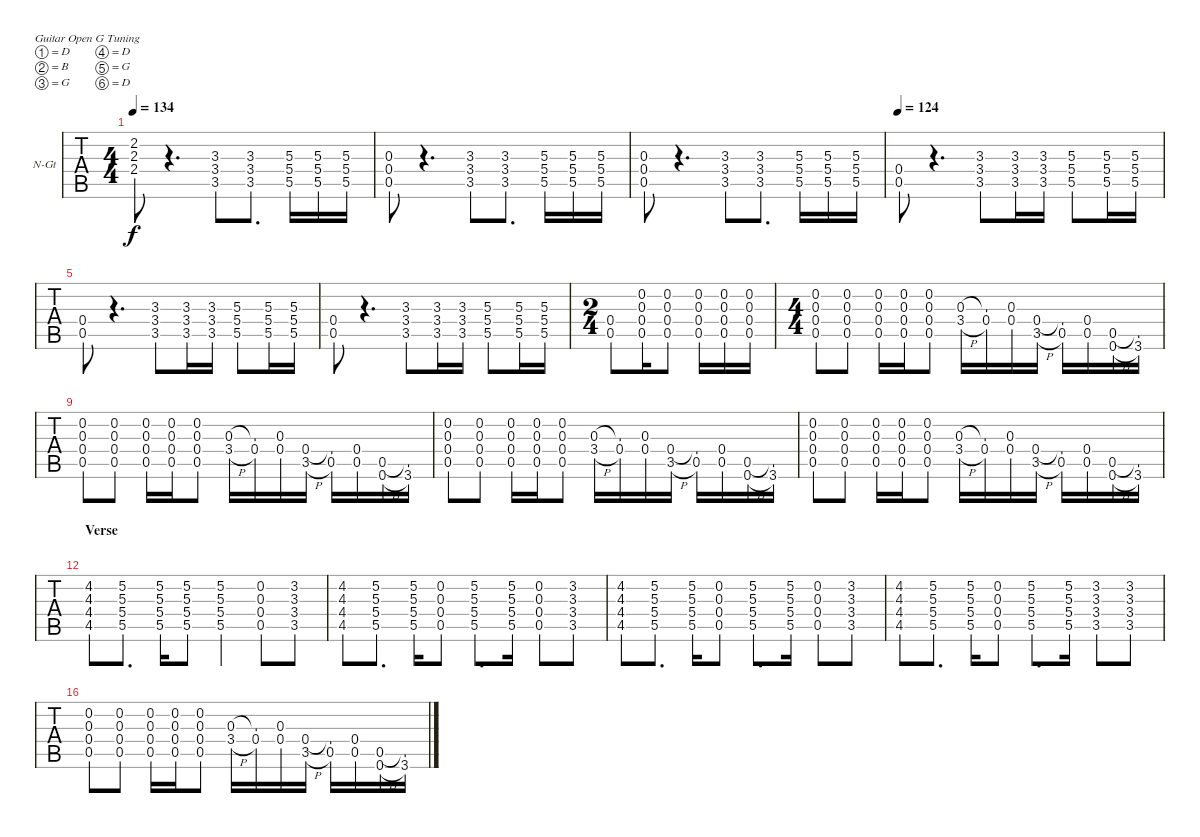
\bracketExtendMode nobrackets
\firstSystemTrackNameOrientation horizontal
\otherSystemsTrackNameOrientation horizontal
\defaultBarNumberDisplay FirstOfSystem
\track ("Guitar" "N-Gt") {instrument acousticguitarnylon}
\staff {tabs}
\tuning (D4 B3 G3 D3 G2 D2)
\ts (4 4)
\tempo 134
\clef g2
\ks f
(2.2 2.3 2.4).8{dy f} r.4{d} (3.3 3.4 3.5).8 (3.3 3.4 3.5).8{d} (5.3 5.5 5.4).16 (5.3 5.4 5.5).16 (5.3 5.5 5.4).16 |
(0.3 0.4 0.5).8 r.4{d} (3.3 3.4 3.5).8 (3.3 3.4 3.5).8{d} (5.3 5.5 5.4).16 (5.3 5.4 5.5).16 (5.3 5.5 5.4).16 |
(0.3 0.4 0.5).8 r.4{d} (3.3 3.4 3.5).8 (3.3 3.4 3.5).8{d} (5.3 5.5 5.4).16 (5.3 5.4 5.5).16 (5.3 5.5 5.4).16 |
\tempo 124
(0.4 0.5).8 r.4{d} (3.3 3.4 3.5).8 (3.3 3.4 3.5).16 (3.3 3.4 3.5).16 (5.3 5.4 5.5).8 (5.3 5.4 5.5).16 (5.3 5.4 5.5).16 |
(0.4 0.5).8 r.4{d} (3.3 3.4 3.5).8 (3.3 3.4 3.5).16 (3.3 3.4 3.5).16 (5.3 5.4 5.5).8 (5.3 5.4 5.5).16 (5.3 5.4 5.5).16 |
(0.4 0.5).8 r.4{d} (3.3 3.4 3.5).8 (3.3 3.4 3.5).16 (3.3 3.4 3.5).16 (5.3 5.4 5.5).8 (5.3 5.4 5.5).16 (5.3 5.4 5.5).16 |
\ts (2 4)
(0.4 0.5).8 (0.2 0.3 0.4 0.5).16 (0.2 0.3 0.4 0.5).8 (0.2 0.3 0.4 0.5).16 (0.2 0.3 0.4 0.5).16 (0.2 0.3 0.4 0.5).16 |
\ts (4 4)
(0.2 0.3 0.4 0.5).8 (0.2 0.3 0.4 0.5).8 (0.2 0.3 0.4 0.5).16 (0.2 0.3 0.4 0.5).16 (0.2 0.3 0.4 0.5).8 (0.3 3.4{h ac}).16 (0.3{t} 0.4{ac}).16 (0.3 0.4{ac}).16 (0.4 3.5{h ac}).16 (0.4{t} 0.5{ac}).16 (0.4 0.5{ac}).16 (0.5 0.6{h ac}).16 (0.5{t} 3.6{ac}).16 |
(0.2 0.3 0.4 0.5).8 (0.2 0.3 0.4 0.5).8 (0.2 0.3 0.4 0.5).16 (0.2 0.3 0.4 0.5).16 (0.2 0.3 0.4 0.5).8 (0.3 3.4{h ac}).16 (0.3{t} 0.4{ac}).16 (0.3 0.4{ac}).16 (0.4 3.5{h ac}).16 (0.4{t} 0.5{ac}).16 (0.4 0.5{ac}).16 (0.5 0.6{h ac}).16 (0.5{t} 3.6{ac}).16 |
(0.2 0.3 0.4 0.5).8 (0.2 0.3 0.4 0.5).8 (0.2 0.3 0.4 0.5).16 (0.2 0.3 0.4 0.5).16 (0.2 0.3 0.4 0.5).8 (0.3 3.4{h ac}).16 (0.3{t} 0.4{ac}).16 (0.3 0.4{ac}).16 (0.4 3.5{h ac}).16 (0.4{t} 0.5{ac}).16 (0.4 0.5{ac}).16 (0.5 0.6{h ac}).16 (0.5{t} 3.6{ac}).16 |
(0.2 0.3 0.4 0.5).8 (0.2 0.3 0.4 0.5).8 (0.2 0.3 0.4 0.5).16 (0.2 0.3 0.4 0.5).16 (0.2 0.3 0.4 0.5).8 (0.3 3.4{h ac}).16 (0.3{t} 0.4{ac}).16 (0.3 0.4{ac}).16 (0.4 3.5{h ac}).16 (0.4{t} 0.5{ac}).16 (0.4 0.5{ac}).16 (0.5 0.6{h ac}).16 (0.5{t} 3.6{ac}).16 |
\section ("" "Verse")
(4.2 4.3 4.4 4.5).8 (5.2 5.3 5.4 5.5).8{d} (5.2 5.3 5.4 5.5).16 (5.2 5.3 5.4 5.5).8 (5.2 5.3 5.4 5.5).4 (0.2 0.3 0.4 0.5).8 (3.2 3.3 3.4 3.5).8 |
(4.2 4.3 4.4 4.5).8 (5.2 5.3 5.4 5.5).8{d} (5.2 5.3 5.4 5.5).16 (0.2 0.3 0.4 0.5).8 (5.2 5.3 5.4 5.5).8{d} (5.2 5.3 5.4 5.5).16 (0.3 0.4 0.5 0.2).8 (3.3 3.4 3.5 3.2).8 |
(4.2 4.3 4.4 4.5).8 (5.2 5.3 5.4 5.5).8{d} (5.2 5.3 5.4 5.5).16 (0.2 0.3 0.4 0.5).8 (5.2 5.3 5.4 5.5).8{d} (5.2 5.3 5.4 5.5).16 (0.3 0.4 0.5 0.2).8 (3.3 3.4 3.5 3.2).8 |
(4.2 4.3 4.4 4.5).8{lyrics (0 "") lyrics (1 "") lyrics (2 "") lyrics (3 "") lyrics (4 "")} (5.2 5.3 5.4 5.5).8{d lyrics (0 "") lyrics (1 "") lyrics (2 "") lyrics (3 "") lyrics (4 "")} (5.2 5.3 5.4 5.5).16{lyrics (0 "") lyrics (1 "") lyrics (2 "") lyrics (3 "") lyrics (4 "")} (0.2 0.3 0.4 0.5).8{lyrics (0 "") lyrics (1 "") lyrics (2 "") lyrics (3 "") lyrics (4 "")} (5.2 5.3 5.4 5.5).8{d lyrics (0 "") lyrics (1 "") lyrics (2 "") lyrics (3 "") lyrics (4 "")} (5.2 5.3 5.4 5.5).16{lyrics (0 "") lyrics (1 "") lyrics (2 "") lyrics (3 "") lyrics (4 "")} (3.3 3.4 3.5 3.2).8{lyrics (0 "") lyrics (1 "") lyrics (2 "") lyrics (3 "") lyrics (4 "")} (3.3 3.4 3.5 3.2).8{lyrics (0 "") lyrics (1 "") lyrics (2 "") lyrics (3 "") lyrics (4 "")} |
(0.2 0.3 0.4 0.5).8 (0.2 0.3 0.4 0.5).8 (0.2 0.3 0.4 0.5).16 (0.2 0.3 0.4 0.5).16 (0.2 0.3 0.4 0.5).8 (0.3 3.4{h ac}).16 (0.3{t} 0.4{ac}).16 (0.3 0.4{ac}).16 (0.4 3.5{h ac}).16 (0.4{t} 0.5{ac}).16 (0.4 0.5{ac}).16 (0.5 0.6{h ac}).16 (0.5{t} 3.6{ac}).16
